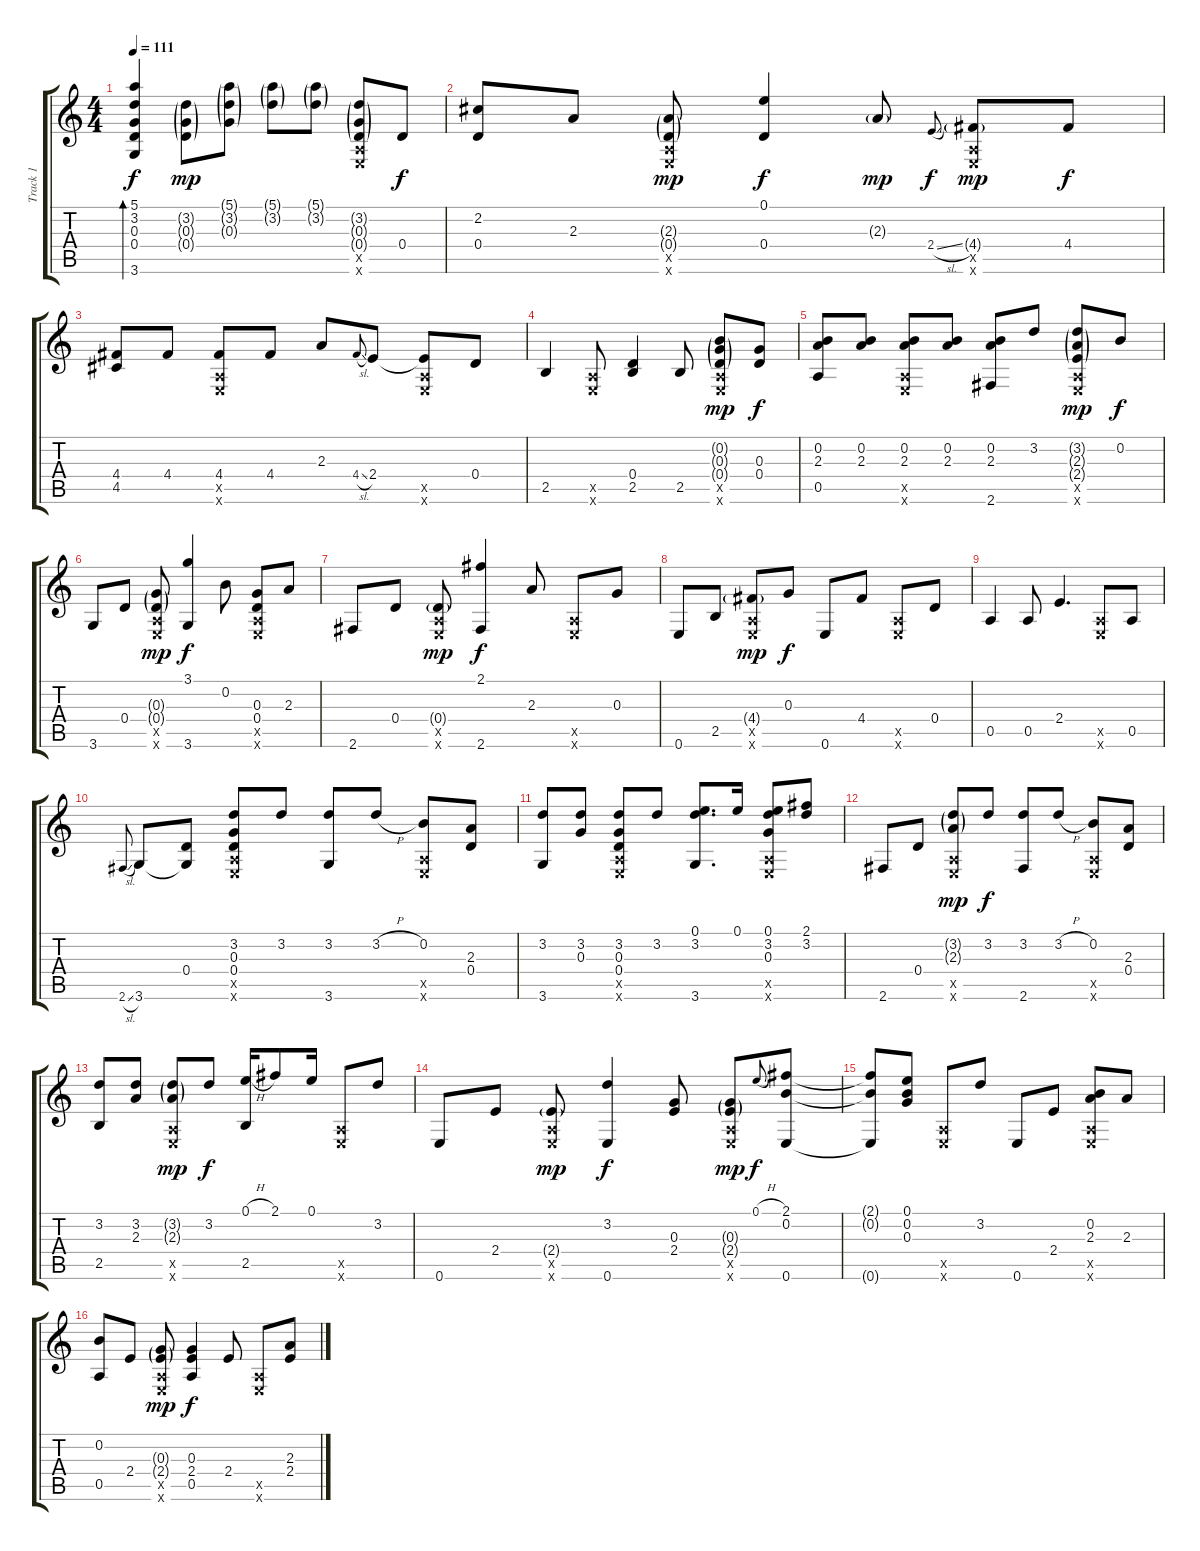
\track ("Track 1" "Track 1") {instrument acousticguitarsteel}
\staff {score tabs}
\tuning (E4 B3 G3 D3 A2 E2) {hide}
\ts (4 4)
\tempo 111
\clef g2
\ks c
(5.1 3.2 0.3 0.4 3.6).4{bd 120 dy f} (3.2{g} 0.3{g} 0.4{g}).8{dy mp} (5.1{g} 3.2{g} 0.3{g}).8 (5.1{g} 3.2{g}).8 (5.1{g} 3.2{g}).8 (3.2{g} 0.3{g} 0.4{g} 0.5{x} 0.6{x}).8 0.4.8{dy f} |
(2.2 0.4).8 2.3.8 (2.3{g} 0.4{g} 0.5{x} 0.6{x}).8{dy mp} (0.1 0.4).4{dy f} 2.3{g}.8{dy mp} 2.4{sl}.8{gr onbeat dy f} (4.4{g} 0.5{x} 0.6{x}).8{dy mp} 4.4.8{dy f} |
(4.4 4.5).8 4.4.8 (4.4 0.5{x} 0.6{x}).8 4.4.8 2.3.8 4.4{sl}.8{gr onbeat} 2.4.8 (2.4{t} 0.5{x} 0.6{x}).8 0.4.8 |
2.5.4 (0.5{x} 0.6{x}).8 (0.4 2.5).4 2.5.8 (0.2{g} 0.3{g} 0.4{g} 0.5{x} 0.6{x}).8{dy mp} (0.3 0.4).8{dy f} |
(0.2 2.3 0.5).8 (0.2 2.3).8 (0.2 2.3 0.5{x} 0.6{x}).8 (0.2 2.3).8 (0.2 2.3 2.6).8 3.2.8 (3.2{g} 2.3{g} 2.4{g} 0.5{x} 0.6{x}).8{dy mp} 0.2.8{dy f} |
3.6.8 0.4.8 (0.3{g} 0.4{g} 0.5{x} 0.6{x}).8{dy mp} (3.1 3.6).4{dy f} 0.2.8 (0.3 0.4 0.5{x} 0.6{x}).8 2.3.8 |
2.6.8 0.4.8 (0.4{g} 0.5{x} 0.6{x}).8{dy mp} (2.1 2.6).4{dy f} 2.3.8 (0.5{x} 0.6{x}).8 0.3.8 |
0.6.8 2.5.8 (4.4{g} 0.5{x} 0.6{x}).8{dy mp} 0.3.8{dy f} 0.6.8 4.4.8 (0.5{x} 0.6{x}).8 0.4.8 |
0.5.4 0.5.8 2.4.4{d} (0.5{x} 0.6{x}).8 0.5.8 |
2.6{sl}.8{gr onbeat} 3.6.8 (0.4 3.6{t}).8 (3.2 0.3 0.4 0.5{x} 0.6{x}).8 3.2.8 (3.2 3.6).8 3.2{h}.8 (0.2 0.5{x} 0.6{x}).8 (2.3 0.4).8 |
(3.2 3.6).8 (3.2 0.3).8 (3.2 0.3 0.4 0.5{x} 0.6{x}).8 3.2.8 (0.1 3.2 3.6).8{d} 0.1.16 (0.1 3.2 0.3 0.5{x} 0.6{x}).8 (2.1 3.2).8 |
2.6.8 0.4.8 (3.2{g} 2.3{g} 0.5{x} 0.6{x}).8{dy mp} 3.2.8{dy f} (3.2 2.6).8 3.2{h}.8 (0.2 0.5{x} 0.6{x}).8 (2.3 0.4).8 |
(3.2 2.5).8 (3.2 2.3).8 (3.2{g} 2.3{g} 0.5{x} 0.6{x}).8{dy mp} 3.2.8{dy f} (0.1{h} 2.5).16 2.1.8 0.1.16 (0.5{x} 0.6{x}).8 3.2.8 |
0.6.8 2.4.8 (2.4{g} 0.5{x} 0.6{x}).8{dy mp} (3.2 0.6).4{dy f} (0.3 2.4).8 (0.3{g} 2.4{g} 0.5{x} 0.6{x}).8{dy mp} 0.1{h}.8{gr onbeat dy f} (2.1 0.2 0.6).8 |
(2.1{t} 0.2{t} 0.6{t}).8 (0.1 0.2 0.3).8 (0.5{x} 0.6{x}).8 3.2.8 0.6.8 2.4.8 (0.2 2.3 0.5{x} 0.6{x}).8 2.3.8 |
(0.2 0.5).8 2.4.8 (0.3{g} 2.4{g} 0.5{x} 0.6{x}).8{dy mp} (0.3 2.4 0.5).4{dy f} 2.4.8 (0.5{x} 0.6{x}).8 (2.3 2.4).8
